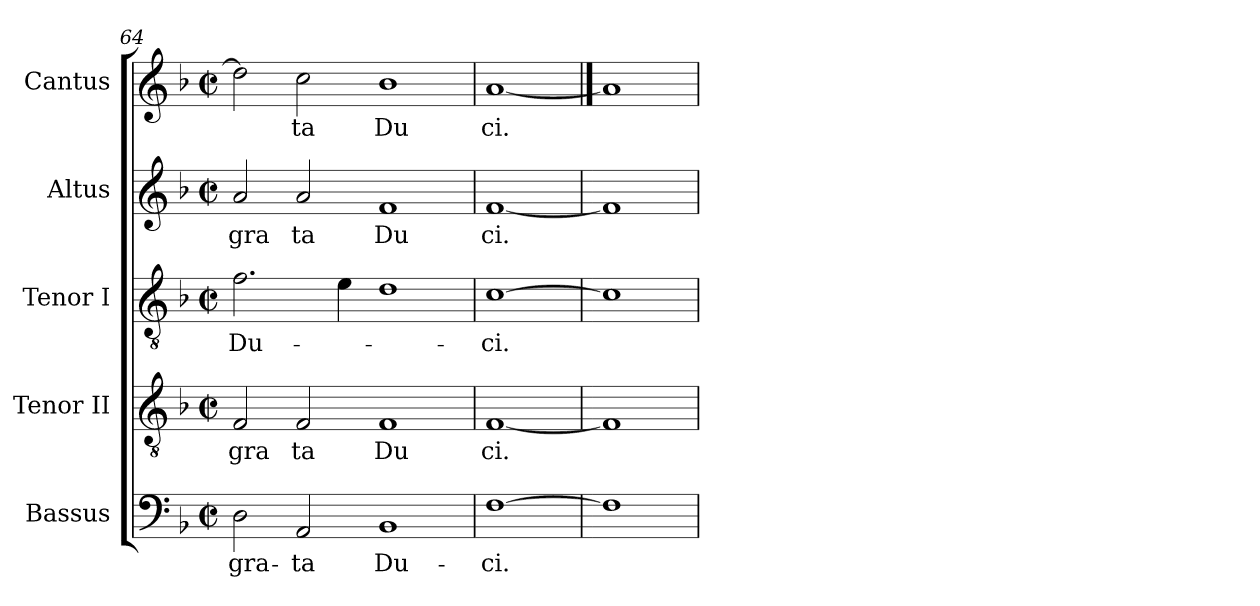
**kern	**text	**kern	**text	**kern	**text	**kern	**text	**kern	**text
*part5	*part5	*part4	*part4	*part3	*part3	*part2	*part2	*part1	*part1
*staff5	*staff5	*staff4	*staff4	*staff3	*staff3	*staff2	*staff2	*staff1	*staff1
*I"Bassus	*	*I"Tenor II	*	*I"Tenor I	*	*I"Altus	*	*I"Cantus	*
*clefF4	*	*clefGv2	*	*clefGv2	*	*clefG2	*	*clefG2	*
*k[b-]	*	*k[b-]	*	*k[b-]	*	*k[b-]	*	*k[b-]	*
*F:	*	*F:	*	*F:	*	*F:	*	*F:	*
*M2/2	*	*M2/2	*	*M2/2	*	*M2/2	*	*M2/2	*
*met(c|)	*	*met(c|)	*	*met(c|)	*	*met(c|)	*	*met(c|)	*
=64	=64	=64	=64	=64	=64	=64	=64	=64	=64
!	!LO:LY:b:cj	!	!LO:LY:b:cj	!	!LO:LY:b	!	!LO:LY:b:cj	!	!
2D\	gra-	2F/	gra	2.f\	Du-	2a/	gra	2dd\]	.
!	!LO:LY:b:cj	!	!LO:LY:b:cj	!	!	!	!LO:LY:b:cj	!	!LO:LY:b:cj
2AA/	-ta	2F/	ta	.	.	2a/	ta	2cc\	ta
.	.	.	.	4e\	.	.	.	.	.
!	!LO:LY:b:cj	!	!LO:LY:b:cj	!	!	!	!LO:LY:b:cj	!	!LO:LY:b:cj
1BB-	Du-	1F	Du	1d	.	1f	Du	1b-	Du
=65	=65	=65	=65	=65	=65	=65	=65	=65	=65
!	!LO:LY:b:cj	!	!LO:LY:b:cj	!	!LO:LY:b:cj	!	!LO:LY:b:cj	!	!LO:LY:b:cj
[1F	-ci.	[1F	ci.	[1c	-ci.	[1f	ci.	[1a	ci.
=66	==66	=66	==66	=66	==66	=66	==66	==66	==66
1F]	.	1F]	.	1c]	.	1f]	.	1a]	.
=	=	=	=	=	=	=	=	=	=
*-	*-	*-	*-	*-	*-	*-	*-	*-	*-
